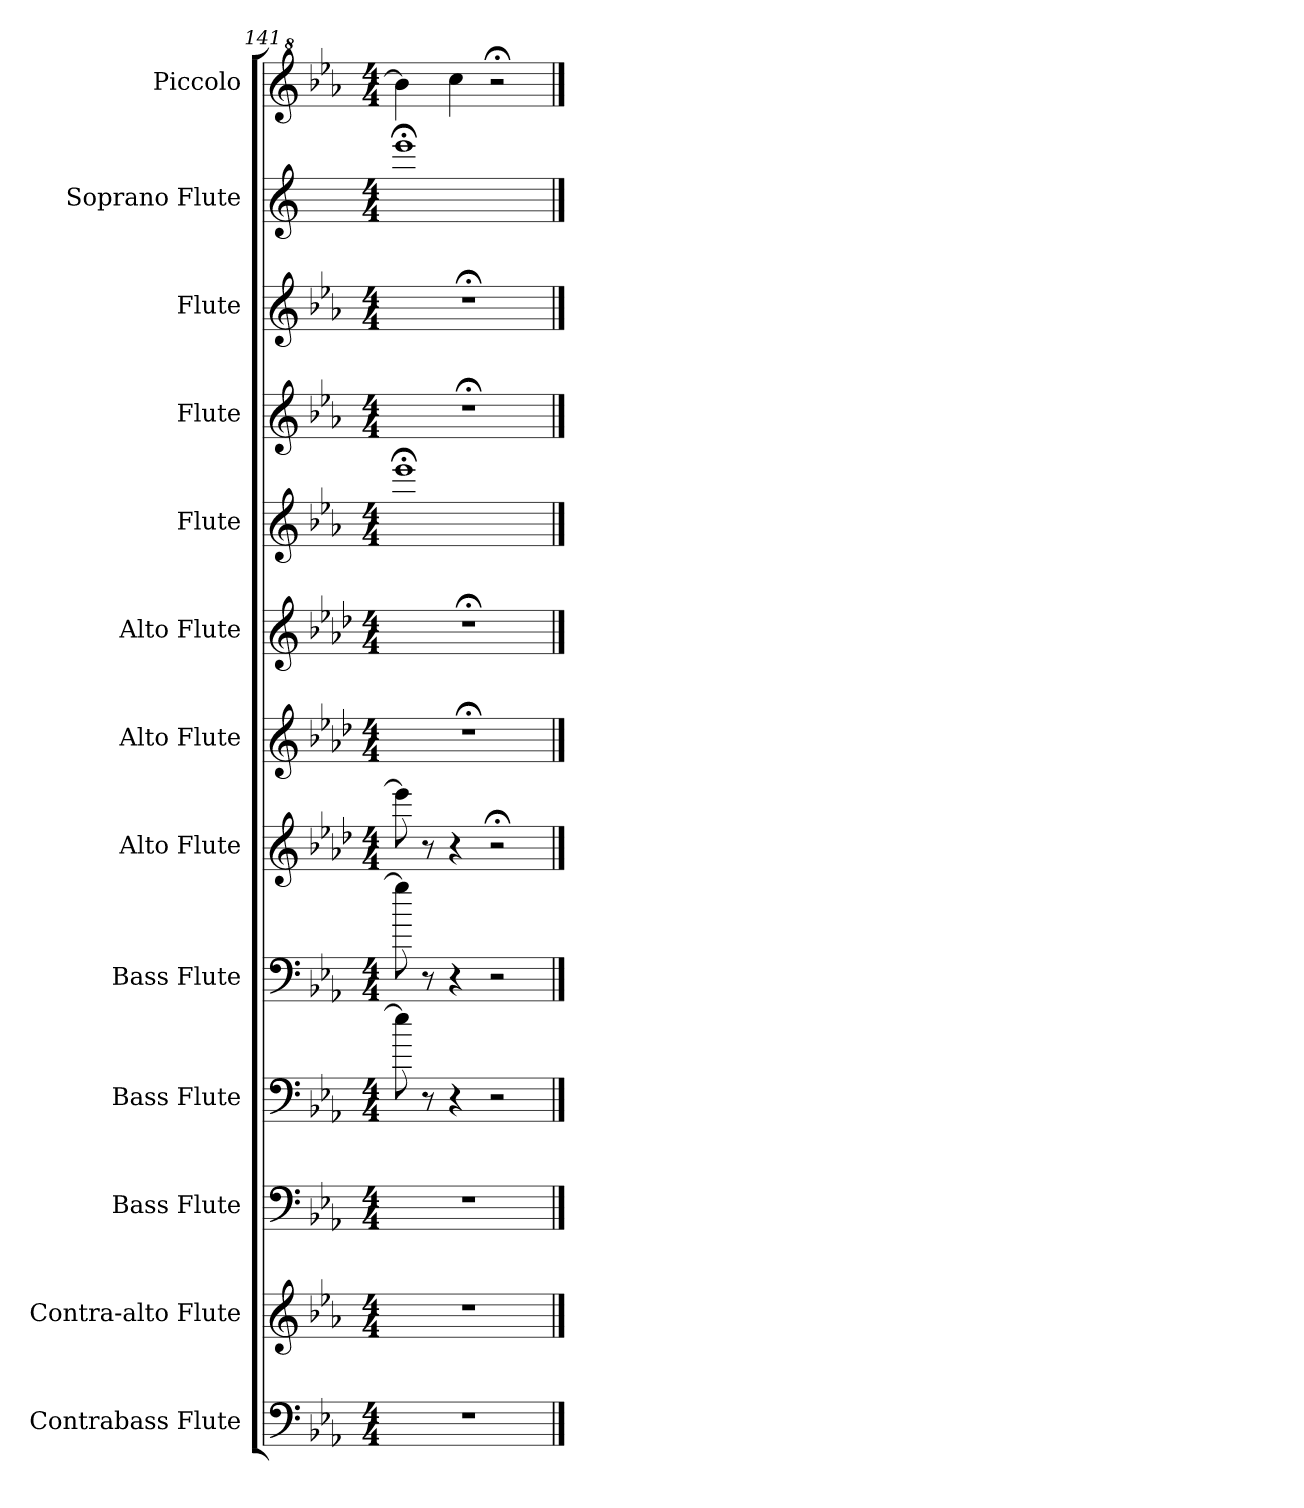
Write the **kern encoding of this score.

**kern	**kern	**kern	**kern	**kern	**kern	**kern	**kern	**kern	**kern	**kern	**kern	**kern
*part13	*part12	*part11	*part10	*part9	*part8	*part7	*part6	*part5	*part4	*part3	*part2	*part1
*staff13	*staff12	*staff11	*staff10	*staff9	*staff8	*staff7	*staff6	*staff5	*staff4	*staff3	*staff2	*staff1
*I"Contrabass Flute	*I"Contra-alto Flute	*I"Bass Flute	*I"Bass Flute	*I"Bass Flute	*I"Alto Flute	*I"Alto Flute	*I"Alto Flute	*I"Flute	*I"Flute	*I"Flute	*I"Soprano Flute	*I"Piccolo
*I'Cb. Fl.	*I'C-a. Fl.	*I'B. Fl.	*I'B. Fl.	*I'B. Fl.	*I'A. Fl.	*I'A. Fl.	*I'A. Fl.	*I'Fl.	*I'Fl.	*I'Fl.	*I'Sop. Fl.	*I'Picc.
*clefF4	*clefG2	*clefF4	*clefF4	*clefF4	*clefG2	*clefG2	*clefG2	*clefG2	*clefG2	*clefG2	*clefG2	*clefG^2
*	*ITrd10c17	*	*	*	*ITrd3c5	*ITrd3c5	*ITrd3c5	*	*	*	*ITrd-2c-3	*ITrd-7c-12
*k[b-e-a-]	*k[b-e-a-]	*k[b-e-a-]	*k[b-e-a-]	*k[b-e-a-]	*k[b-e-a-]	*k[b-e-a-]	*k[b-e-a-]	*k[b-e-a-]	*k[b-e-a-]	*k[b-e-a-]	*k[b-e-a-]	*k[b-e-a-]
*M4/4	*M4/4	*M4/4	*M4/4	*M4/4	*M4/4	*M4/4	*M4/4	*M4/4	*M4/4	*M4/4	*M4/4	*M4/4
=141	=141	=141	=141	=141	=141	=141	=141	=141	=141	=141	=141	=141
1r	1r	1r	8ee-\]	8gg\]	8bb-\]	1r;<	1r;<	1eee-;<	1r;<	1r;<	1ggg;<	4bbb-\]
.	.	.	8r	8r	8r	.	.	.	.	.	.	.
.	.	.	4r	4r	4r	.	.	.	.	.	.	4cccc\
.	.	.	2r	2r	2r;<	.	.	.	.	.	.	2r;<
==	==	==	==	==	==	==	==	==	==	==	==	==
*-	*-	*-	*-	*-	*-	*-	*-	*-	*-	*-	*-	*-
